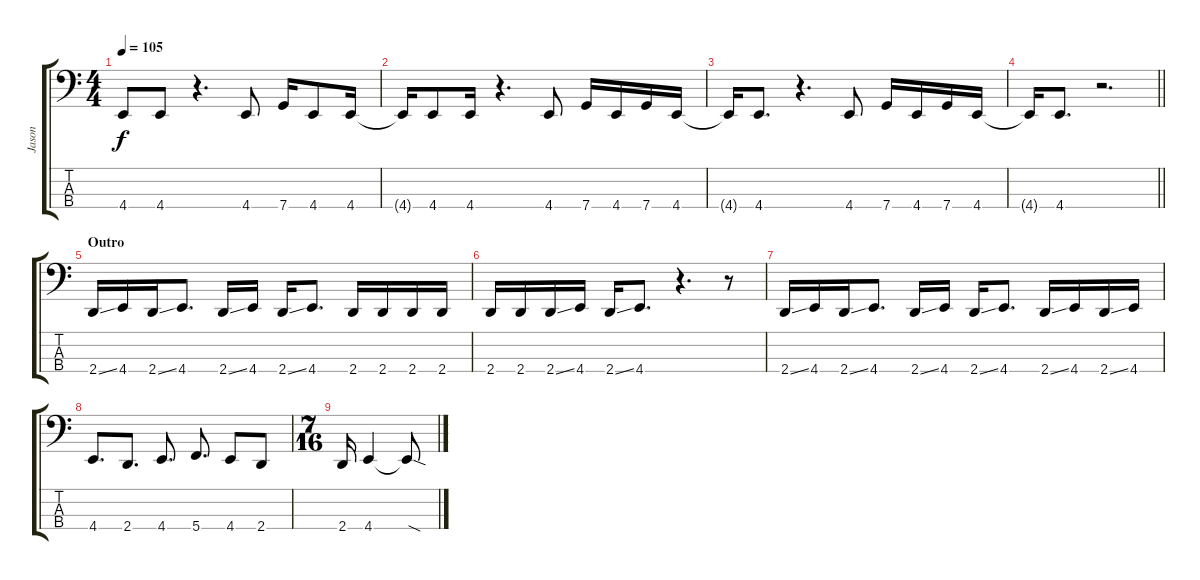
\track ("Jason" "Jason") {instrument electricbasspick}
\staff {score tabs}
\tuning (F2 C2 G1 C1) {hide}
\ts (4 4)
\tempo 105
\clef f4
\ks c
4.4.8{dy f} 4.4.8 r.4{d} 4.4.8 7.4.16 4.4.8 4.4.16 |
4.4{t}.16 4.4.8 4.4.16 r.4{d} 4.4.8 7.4.16 4.4.16 7.4.16 4.4.16 |
4.4{t}.16 4.4.8{d} r.4{d} 4.4.8 7.4.16 4.4.16 7.4.16 4.4.16 |
\barLineRight lightlight
4.4{t}.16 4.4.8{d} r.2{d} |
\section ("" "Outro")
2.4{ss}.16 4.4.16 2.4{ss}.16 4.4.8{d} 2.4{ss}.16 4.4.16 2.4{ss}.16 4.4.8{d} 2.4.16 2.4.16 2.4.16 2.4.16 |
2.4.16 2.4.16 2.4{ss}.16 4.4.16 2.4{ss}.16 4.4.8{d} r.4{d} r.8 |
2.4{ss}.16 4.4.16 2.4{ss}.16 4.4.8{d} 2.4{ss}.16 4.4.16 2.4{ss}.16 4.4.8{d} 2.4{ss}.16 4.4.16 2.4{ss}.16 4.4.16 |
4.4.8{d} 2.4.8{d} 4.4.8{d} 5.4.8{d} 4.4.8 2.4.8 |
\ts (7 16)
2.4.16 4.4.4 4.4{sod t}.8
